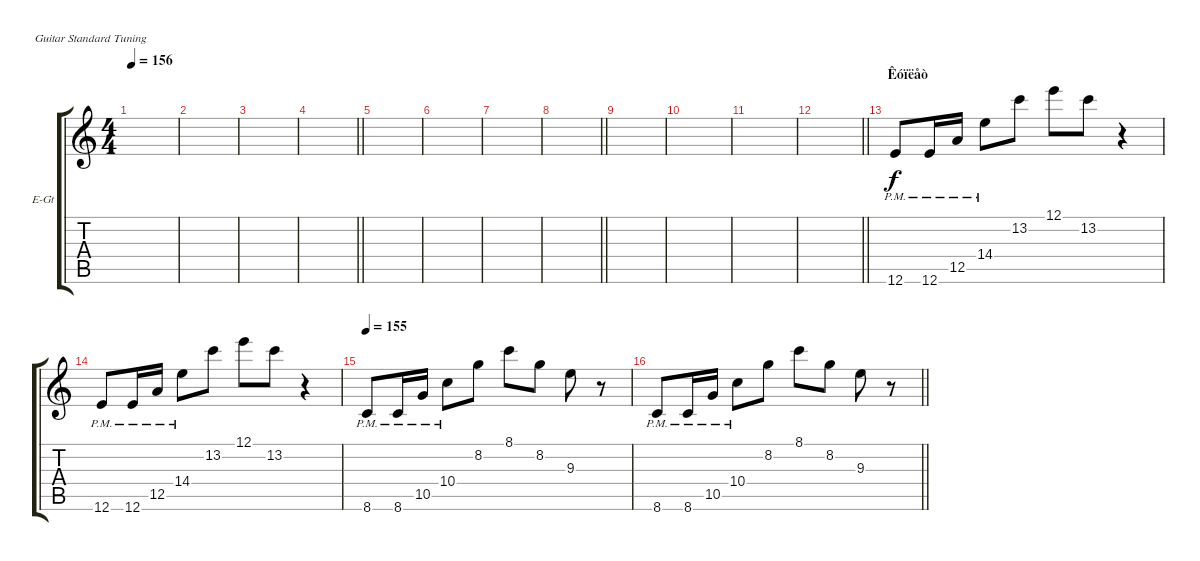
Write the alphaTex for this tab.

\bracketExtendMode groupsimilarinstruments
\firstSystemTrackNameOrientation horizontal
\otherSystemsTrackNameOrientation horizontal
\track ("Гитара V" "E-Gt") {instrument electricguitarclean}
\staff {score tabs}
\tuning (E4 B3 G3 D3 A2 E2)
\ts (4 4)
\tempo 156
\clef g2
\scale
0.333333
\ks c
|
\scale
0.333333 |
\scale
0.333333 |
\scale
0.333333
\barLineRight lightlight
|
\scale
0.333333 |
\scale
0.333333 |
\scale
0.333333 |
\scale
0.333333
\barLineRight lightlight
|
\scale
0.333333 |
\scale
0.333333 |
\scale
0.333333 |
\scale
0.333333
\barLineRight lightlight
|
\section ("" "Êóïëåò")
\scale
0.333333 12.6{pm}.8 12.6{pm}.16 12.5{pm}.16 14.4{pm}.8 13.2.8 12.1.8 13.2.8 r.4 |
\scale
0.333333 12.6{pm}.8 12.6{pm}.16 12.5{pm}.16 14.4{pm}.8 13.2.8 12.1.8 13.2.8 r.4 |
\tempo 155
\scale
0.333333 8.6{pm}.8 8.6{pm}.16 10.5{pm}.16 10.4{pm}.8 8.2.8 8.1.8 8.2.8 9.3.8 r.8 |
\scale
0.333333
\barLineRight lightlight
8.6{pm}.8 8.6{pm}.16 10.5{pm}.16 10.4{pm}.8 8.2.8 8.1.8 8.2.8 9.3.8 r.8
